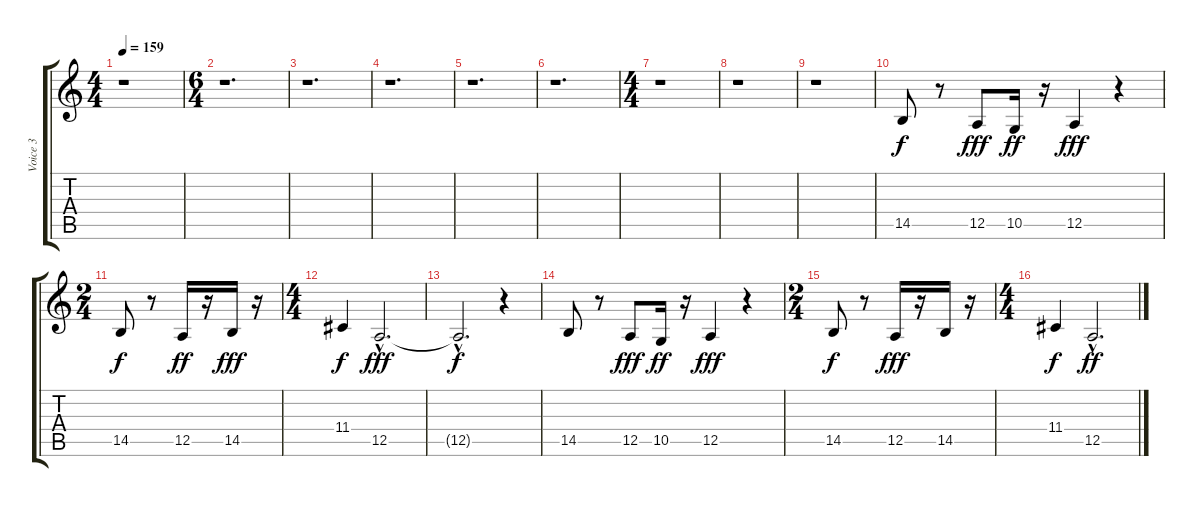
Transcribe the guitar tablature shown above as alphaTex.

\track ("Voice 3" "Voice 3") {instrument choiraahs}
\staff {score tabs}
\tuning (E4 B3 G3 D3 A2 E2) {hide}
\ts (4 4)
\tempo 159
\clef g2
\ks c
r.1{dy fff} |
\ts (6 4)
r.1{d} |
r.1{d} |
r.1{d} |
r.1{d} |
r.1{d} |
\ts (4 4)
r.1 |
r.1 |
r.1 |
14.5.8{dy f} r.8 12.5.8{dy fff} 10.5.16{dy ff} r.16 12.5.4{dy fff} r.4 |
\ts (2 4)
14.5.8{dy f} r.8 12.5.16{dy ff} r.16 14.5.16{dy fff} r.16 |
\ts (4 4)
11.4.4{dy f} 12.5{hac}.2{d dy fff} |
12.5{hac t}.2{d dy f} r.4 |
14.5.8 r.8 12.5.8{dy fff} 10.5.16{dy ff} r.16 12.5.4{dy fff} r.4 |
\ts (2 4)
14.5.8{dy f} r.8 12.5.16{dy fff} r.16 14.5.16 r.16 |
\ts (4 4)
11.4.4{dy f} 12.5{hac}.2{d dy ff}
